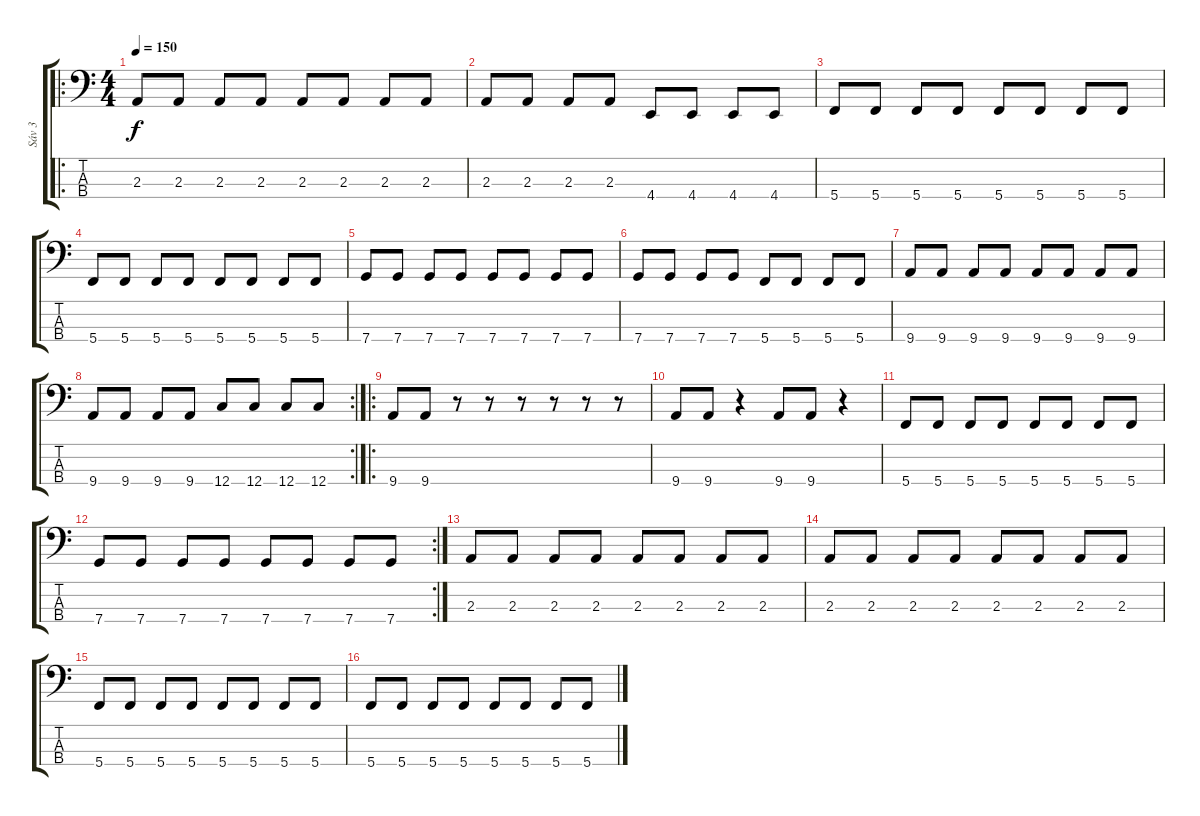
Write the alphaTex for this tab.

\track ("Sáv 3" "Sáv 3") {instrument electricbassfinger}
\staff {score tabs}
\tuning (F2 C2 G1 C1) {hide}
\ro
\ts (4 4)
\tempo 150
\clef f4
\ks c
2.3.8{dy f} 2.3.8 2.3.8 2.3.8 2.3.8 2.3.8 2.3.8 2.3.8 |
2.3.8 2.3.8 2.3.8 2.3.8 4.4.8 4.4.8 4.4.8 4.4.8 |
5.4.8 5.4.8 5.4.8 5.4.8 5.4.8 5.4.8 5.4.8 5.4.8 |
5.4.8 5.4.8 5.4.8 5.4.8 5.4.8 5.4.8 5.4.8 5.4.8 |
7.4.8 7.4.8 7.4.8 7.4.8 7.4.8 7.4.8 7.4.8 7.4.8 |
7.4.8 7.4.8 7.4.8 7.4.8 5.4.8 5.4.8 5.4.8 5.4.8 |
9.4.8 9.4.8 9.4.8 9.4.8 9.4.8 9.4.8 9.4.8 9.4.8 |
\rc 2
9.4.8 9.4.8 9.4.8 9.4.8 12.4.8 12.4.8 12.4.8 12.4.8 |
\ro
9.4.8 9.4.8 r.8 r.8 r.8 r.8 r.8 r.8 |
9.4.8 9.4.8 r.4 9.4.8 9.4.8 r.4 |
5.4.8 5.4.8 5.4.8 5.4.8 5.4.8 5.4.8 5.4.8 5.4.8 |
\rc 2
7.4.8 7.4.8 7.4.8 7.4.8 7.4.8 7.4.8 7.4.8 7.4.8 |
2.3.8 2.3.8 2.3.8 2.3.8 2.3.8 2.3.8 2.3.8 2.3.8 |
2.3.8 2.3.8 2.3.8 2.3.8 2.3.8 2.3.8 2.3.8 2.3.8 |
5.4.8 5.4.8 5.4.8 5.4.8 5.4.8 5.4.8 5.4.8 5.4.8 |
5.4.8 5.4.8 5.4.8 5.4.8 5.4.8 5.4.8 5.4.8 5.4.8
